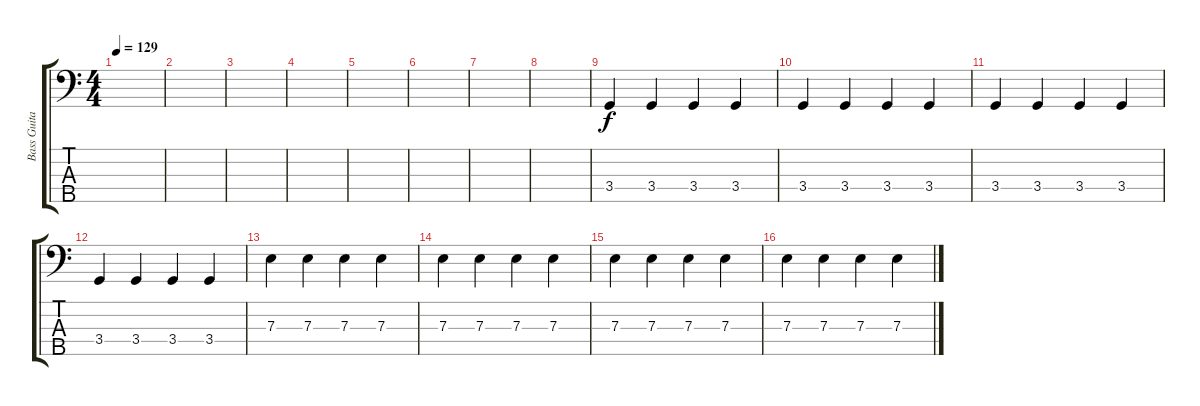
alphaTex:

\track ("Bass Guitar" "Bass Guita") {instrument electricbassfinger bank 2}
\staff {score tabs}
\tuning (G2 D2 A1 E1 B0) {hide}
\ts (4 4)
\tempo 129
\clef f4
\ks c
|
|
|
|
|
|
|
|
3.4.4 3.4.4 3.4.4 3.4.4 |
3.4.4 3.4.4 3.4.4 3.4.4 |
3.4.4 3.4.4 3.4.4 3.4.4 |
3.4.4 3.4.4 3.4.4 3.4.4 |
7.3.4 7.3.4 7.3.4 7.3.4 |
7.3.4 7.3.4 7.3.4 7.3.4 |
7.3.4 7.3.4 7.3.4 7.3.4 |
7.3.4 7.3.4 7.3.4 7.3.4
